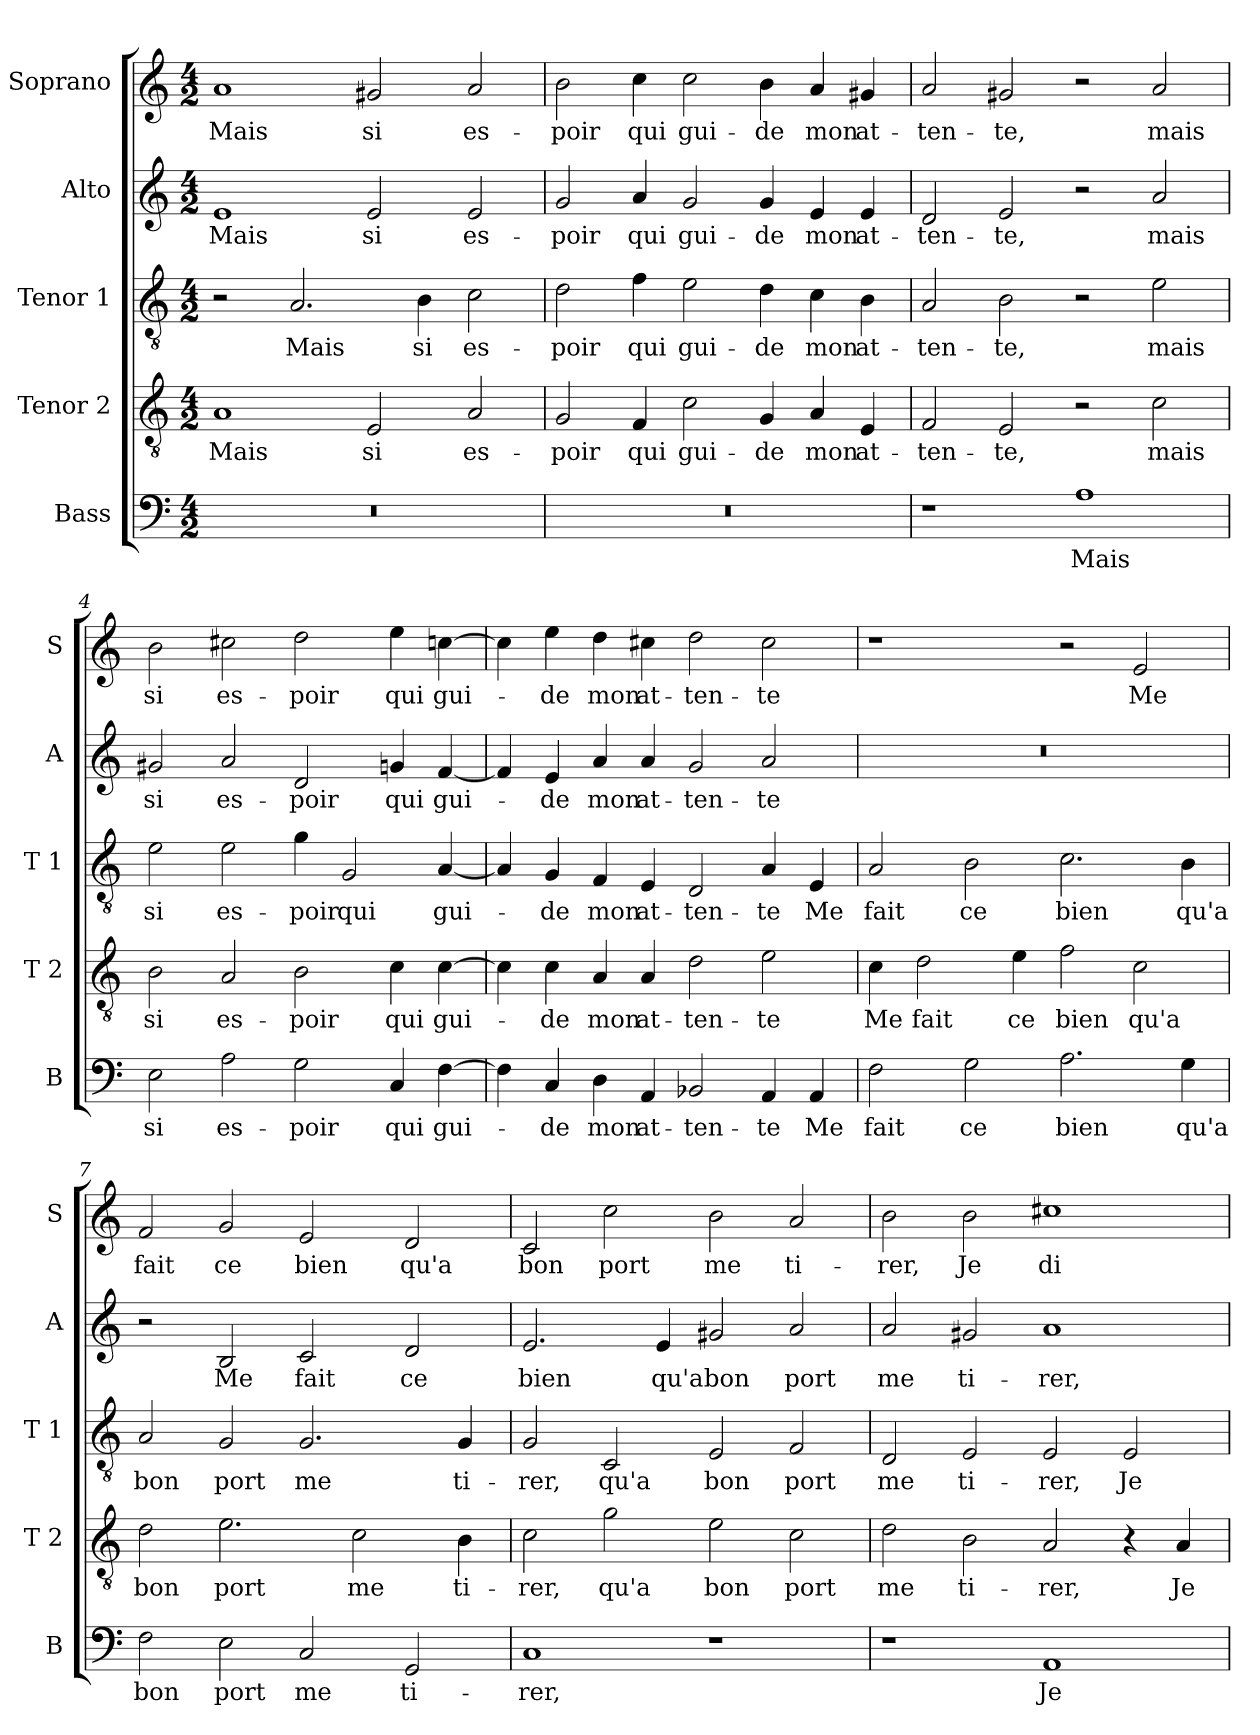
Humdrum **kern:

**kern	**text	**kern	**text	**kern	**text	**kern	**text	**kern	**text
*part5	*part5	*part4	*part4	*part3	*part3	*part2	*part2	*part1	*part1
*staff5	*staff5	*staff4	*staff4	*staff3	*staff3	*staff2	*staff2	*staff1	*staff1
*I"Bass	*	*I"Tenor 2	*	*I"Tenor 1	*	*I"Alto	*	*I"Soprano	*
*I'B	*	*I'T 2	*	*I'T 1	*	*I'A	*	*I'S	*
*clefF4	*	*clefGv2	*	*clefGv2	*	*clefG2	*	*clefG2	*
*k[]	*	*k[]	*	*k[]	*	*k[]	*	*k[]	*
*C:	*	*C:	*	*C:	*	*C:	*	*C:	*
*M4/2	*	*M4/2	*	*M4/2	*	*M4/2	*	*M4/2	*
=1	=1	=1	=1	=1	=1	=1	=1	=1	=1
!	!	!	!LO:LY:b	!	!	!	!LO:LY:b	!	!LO:LY:b
0r	.	1A	Mais	2r	.	1e	Mais	1a	Mais
!	!	!	!	!	!LO:LY:b	!	!	!	!
.	.	.	.	2.A/	Mais	.	.	.	.
!	!	!	!LO:LY:b	!	!	!	!LO:LY:b	!	!LO:LY:b
.	.	2E/	si	.	.	2e/	si	2g#X/	si
!	!	!	!	!	!LO:LY:b	!	!	!	!
.	.	.	.	4B\	si	.	.	.	.
!	!	!	!LO:LY:b	!	!LO:LY:b	!	!LO:LY:b	!	!LO:LY:b
.	.	2A/	es-	2c\	es-	2e/	es-	2a/	es-
=2	=2	=2	=2	=2	=2	=2	=2	=2	=2
!	!	!	!LO:LY:b	!	!LO:LY:b	!	!LO:LY:b	!	!LO:LY:b
0r	.	2G/	-poir	2d\	-poir	2g/	-poir	2b\	-poir
!	!	!	!LO:LY:b	!	!LO:LY:b	!	!LO:LY:b	!	!LO:LY:b
.	.	4F/	qui	4f\	qui	4a/	qui	4cc\	qui
!	!	!	!LO:LY:b	!	!LO:LY:b	!	!LO:LY:b	!	!LO:LY:b
.	.	2c\	gui-	2e\	gui-	2g/	gui-	2cc\	gui-
!	!	!	!LO:LY:b	!	!LO:LY:b	!	!LO:LY:b	!	!LO:LY:b
.	.	4G/	-de	4d\	-de	4g/	-de	4b\	-de
!	!	!	!LO:LY:b	!	!LO:LY:b	!	!LO:LY:b	!	!LO:LY:b
.	.	4A/	mon	4c\	mon	4e/	mon	4a/	mon
!	!	!	!LO:LY:b	!	!LO:LY:b	!	!LO:LY:b	!	!LO:LY:b
.	.	4E/	at-	4B\	at-	4e/	at-	4g#X/	at-
=3	=3	=3	=3	=3	=3	=3	=3	=3	=3
!	!	!	!LO:LY:b	!	!LO:LY:b	!	!LO:LY:b	!	!LO:LY:b
1r	.	2F/	-ten-	2A/	-ten-	2d/	-ten-	2a/	-ten-
!	!	!	!LO:LY:b	!	!LO:LY:b	!	!LO:LY:b	!	!LO:LY:b
.	.	2E/	-te,	2B\	-te,	2e/	-te,	2g#X/	-te,
!	!LO:LY:b	!	!	!	!	!	!	!	!
1A	Mais	2r	.	2r	.	2r	.	2r	.
!	!	!	!LO:LY:b	!	!LO:LY:b	!	!LO:LY:b	!	!LO:LY:b
.	.	2c\	mais	2e\	mais	2a/	mais	2a/	mais
!!LO:LB:g=z
=4	=4	=4	=4	=4	=4	=4	=4	=4	=4
!	!LO:LY:b	!	!LO:LY:b	!	!LO:LY:b	!	!LO:LY:b	!	!LO:LY:b
2E\	si	2B\	si	2e\	si	2g#X/	si	2b\	si
!	!LO:LY:b	!	!LO:LY:b	!	!LO:LY:b	!	!LO:LY:b	!	!LO:LY:b
2A\	es-	2A/	es-	2e\	es-	2a/	es-	2cc#X\	es-
!	!LO:LY:b	!	!LO:LY:b	!	!LO:LY:b	!	!LO:LY:b	!	!LO:LY:b
2G\	-poir	2B\	-poir	4g\	-poir	2d/	-poir	2dd\	-poir
!	!	!	!	!	!LO:LY:b	!	!	!	!
.	.	.	.	2G/	qui	.	.	.	.
!	!LO:LY:b	!	!LO:LY:b	!	!	!	!LO:LY:b	!	!LO:LY:b
4C/	qui	4c\	qui	.	.	4gn/	qui	4ee\	qui
!	!LO:LY:b	!	!LO:LY:b	!	!LO:LY:b	!	!LO:LY:b	!	!LO:LY:b
[4F\	gui-	[4c\	gui-	[4A/	gui-	[4f/	gui-	[4ccn\	gui-
=5	=5	=5	=5	=5	=5	=5	=5	=5	=5
4F\]	.	4c\]	.	4A/]	.	4f/]	.	4cc\]	.
!	!LO:LY:b	!	!LO:LY:b	!	!LO:LY:b	!	!LO:LY:b	!	!LO:LY:b
4C/	-de	4c\	-de	4G/	-de	4e/	-de	4ee\	-de
!	!LO:LY:b	!	!LO:LY:b	!	!LO:LY:b	!	!LO:LY:b	!	!LO:LY:b
4D\	mon	4A/	mon	4F/	mon	4a/	mon	4dd\	mon
!	!LO:LY:b	!	!LO:LY:b	!	!LO:LY:b	!	!LO:LY:b	!	!LO:LY:b
4AA/	at-	4A/	at-	4E/	at-	4a/	at-	4cc#X\	at-
!	!LO:LY:b	!	!LO:LY:b	!	!LO:LY:b	!	!LO:LY:b	!	!LO:LY:b
2BB-X/	-ten-	2d\	-ten-	2D/	-ten-	2g/	-ten-	2dd\	-ten-
!	!LO:LY:b	!	!LO:LY:b	!	!LO:LY:b	!	!LO:LY:b	!	!LO:LY:b
4AA/	-te	2e\	-te	4A/	-te	2a/	-te	2cc#\	-te
!	!LO:LY:b	!	!	!	!LO:LY:b	!	!	!	!
4AA/	Me	.	.	4E/	Me	.	.	.	.
=6	=6	=6	=6	=6	=6	=6	=6	=6	=6
!	!LO:LY:b	!	!LO:LY:b	!	!LO:LY:b	!	!	!	!
2F\	fait	4c\	Me	2A/	fait	0r	.	1r	.
!	!	!	!LO:LY:b	!	!	!	!	!	!
.	.	2d\	fait	.	.	.	.	.	.
!	!LO:LY:b	!	!	!	!LO:LY:b	!	!	!	!
2G\	ce	.	.	2B\	ce	.	.	.	.
!	!	!	!LO:LY:b	!	!	!	!	!	!
.	.	4e\	ce	.	.	.	.	.	.
!	!LO:LY:b	!	!LO:LY:b	!	!LO:LY:b	!	!	!	!
2.A\	bien	2f\	bien	2.c\	bien	.	.	2r	.
!	!	!	!LO:LY:b	!	!	!	!	!	!LO:LY:b
.	.	2c\	qu'a	.	.	.	.	2e/	Me
!	!LO:LY:b	!	!	!	!LO:LY:b	!	!	!	!
4G\	qu'a	.	.	4B\	qu'a	.	.	.	.
!!LO:PB:g=z
=7	=7	=7	=7	=7	=7	=7	=7	=7	=7
!	!LO:LY:b	!	!LO:LY:b	!	!LO:LY:b	!	!	!	!LO:LY:b
2F\	bon	2d\	bon	2A/	bon	2r	.	2f/	fait
!	!LO:LY:b	!	!LO:LY:b	!	!LO:LY:b	!	!LO:LY:b	!	!LO:LY:b
2E\	port	2.e\	port	2G/	port	2B/	Me	2g/	ce
!	!LO:LY:b	!	!	!	!LO:LY:b	!	!LO:LY:b	!	!LO:LY:b
2C/	me	.	.	2.G/	me	2c/	fait	2e/	bien
!	!	!	!LO:LY:b	!	!	!	!	!	!
.	.	2c\	me	.	.	.	.	.	.
!	!LO:LY:b	!	!	!	!	!	!LO:LY:b	!	!LO:LY:b
2GG/	ti-	.	.	.	.	2d/	ce	2d/	qu'a
!	!	!	!LO:LY:b	!	!LO:LY:b	!	!	!	!
.	.	4B\	ti-	4G/	ti-	.	.	.	.
=8	=8	=8	=8	=8	=8	=8	=8	=8	=8
!	!LO:LY:b	!	!LO:LY:b	!	!LO:LY:b	!	!LO:LY:b	!	!LO:LY:b
1C	-rer,	2c\	-rer,	2G/	-rer,	2.e/	bien	2c/	bon
!	!	!	!LO:LY:b	!	!LO:LY:b	!	!	!	!LO:LY:b
.	.	2g\	qu'a	2C/	qu'a	.	.	2cc\	port
!	!	!	!	!	!	!	!LO:LY:b	!	!
.	.	.	.	.	.	4e/	qu'a	.	.
!	!	!	!LO:LY:b	!	!LO:LY:b	!	!LO:LY:b	!	!LO:LY:b
1r	.	2e\	bon	2E/	bon	2g#X/	bon	2b\	me
!	!	!	!LO:LY:b	!	!LO:LY:b	!	!LO:LY:b	!	!LO:LY:b
.	.	2c\	port	2F/	port	2a/	port	2a/	ti-
=9	=9	=9	=9	=9	=9	=9	=9	=9	=9
!	!	!	!LO:LY:b	!	!LO:LY:b	!	!LO:LY:b	!	!LO:LY:b
1r	.	2d\	me	2D/	me	2a/	me	2b\	-rer,
!	!	!	!LO:LY:b	!	!LO:LY:b	!	!LO:LY:b	!	!LO:LY:b
.	.	2B\	ti-	2E/	ti-	2g#X/	ti-	2b\	Je
!	!LO:LY:b	!	!LO:LY:b	!	!LO:LY:b	!	!LO:LY:b	!	!LO:LY:b
1AA	Je	2A/	-rer,	2E/	-rer,	1a	-rer,	1cc#X	di-
!	!	!	!	!	!LO:LY:b	!	!	!	!
.	.	4r	.	2E/	Je	.	.	.	.
!	!	!	!LO:LY:b	!	!	!	!	!	!
.	.	4A/	Je	.	.	.	.	.	.
=	=	=	=	=	=	=	=	=	=
*-	*-	*-	*-	*-	*-	*-	*-	*-	*-
